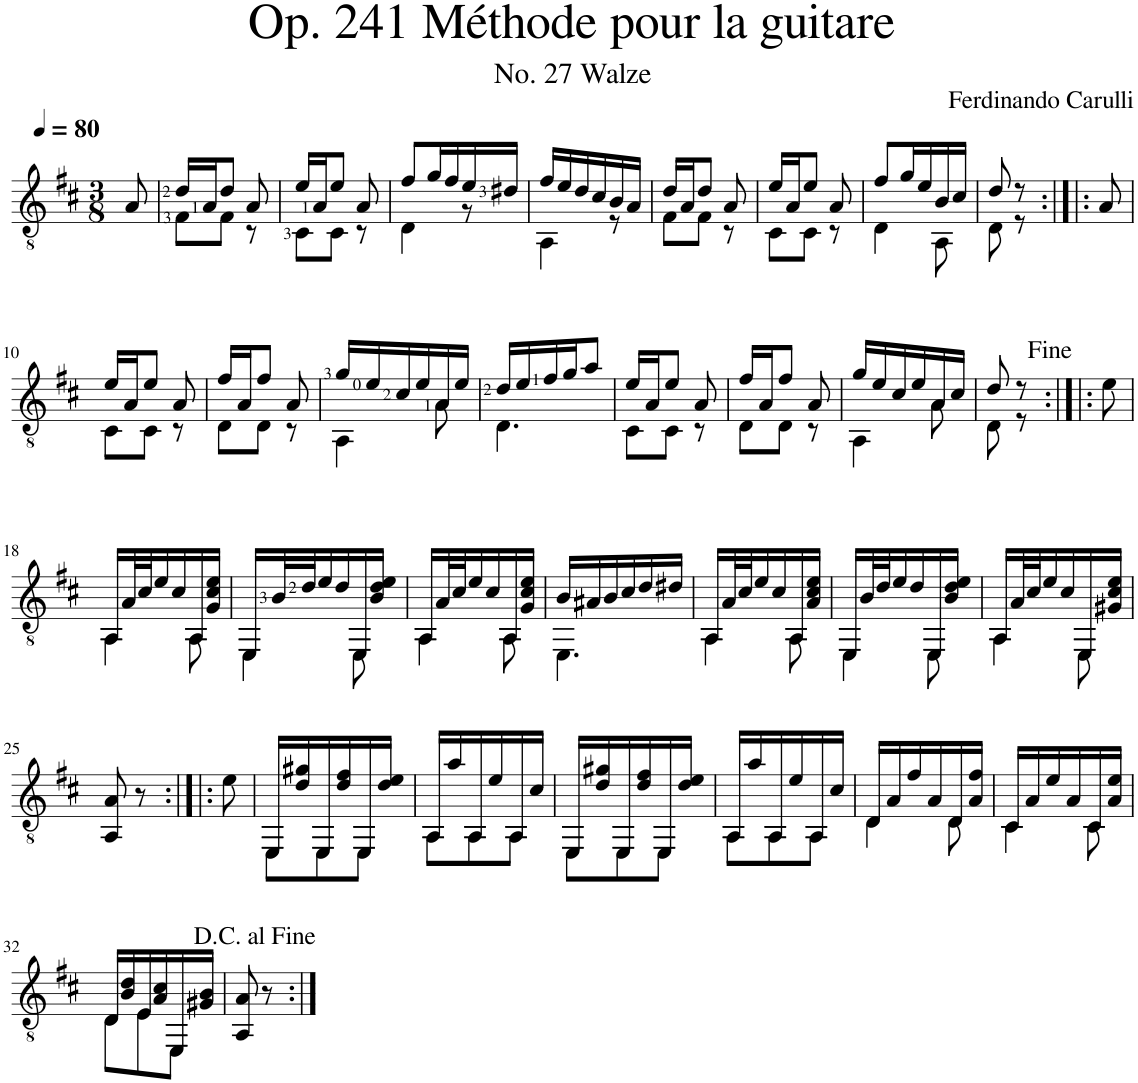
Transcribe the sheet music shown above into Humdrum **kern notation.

**kern
*part1
*staff1
*I"Classical Guitar
*I'Guit.
*clefGv2
*k[f#c#]
*M3/8
*MM80
=1
8A/
=2
*^
16d/LL	8F#\L
16A/J	.
8d/J	8F#\J
8A/	8r
=3	=3
16e/LL	8C#\L
16A/J	.
8e/J	8C#\J
8A/	8r
=4	=4
8f#/L	4D\
16g/L	.
16f#/	.
16e/	8r
16d#X/JJ	.
=5	=5
16f#/LL	4AA\
16e/	.
16d/	.
16c#/	.
16B/	8r
16A/JJ	.
=6	=6
16d/LL	8F#\L
16A/J	.
8d/J	8F#\J
8A/	8r
=7	=7
16e/LL	8C#\L
16A/J	.
8e/J	8C#\J
8A/	8r
=8	=8
8f#/L	4D\
16g/L	.
16e/	.
16B/	8AA\
16c#/JJ	.
=9	=9
8d/	8D\
8r	8r
*v	*v
=9X1:|!|:
8A/
!!LO:LB:g=z
=10
*^
16e/LL	8C#\L
16A/J	.
8e/J	8C#\J
8A/	8r
=11	=11
16f#/LL	8D\L
16A/J	.
8f#/J	8D\J
8A/	8r
=12	=12
16g/LL	4AA\
16e/	.
16c#/	.
16e/	.
16A/	8A\
16e/JJ	.
=13	=13
16d/LL	4.D\
16e/	.
16f#/	.
16g/J	.
8a/J	.
=14	=14
16e/LL	8C#\L
16A/J	.
8e/J	8C#\J
8A/	8r
=15	=15
16f#/LL	8D\L
16A/J	.
8f#/J	8D\J
8A/	8r
=16	=16
16g/LL	4AA\
16e/	.
16c#/	.
16e/	.
16A/	8A\
16c#/JJ	.
=17	=17
8d/	8D\
8r	8r
*v	*v
=17X2:|!|:
8e\
!!LO:LB:g=z
=18
*^
16AA/LL	4AA\
32A/L	.
32c#/J	.
16e/	.
16c#/	.
16AA/	8AA\
16G/ 16c#/ 16e/JJ	.
=19	=19
16EE/LL	4EE\
32B/L	.
32d/J	.
16e/	.
16d/	.
16EE/	8EE\
16B/ 16d/ 16e/JJ	.
=20	=20
16AA/LL	4AA\
32A/L	.
32c#/J	.
16e/	.
16c#/	.
16AA/	8AA\
16G/ 16c#/ 16e/JJ	.
=21	=21
16B/LL	4.EE\
16A#X/	.
16B/	.
16c#/	.
16d/	.
16d#X/JJ	.
=22	=22
16AA/LL	4AA\
32A/L	.
32c#/J	.
16e/	.
16c#/	.
16AA/	8AA\
16A/ 16c#/ 16e/JJ	.
=23	=23
16EE/LL	4EE\
32B/L	.
32d/J	.
16e/	.
16d/	.
16EE/	8EE\
16B/ 16d/ 16e/JJ	.
=24	=24
16AA/LL	4AA\
32A/L	.
32c#/J	.
16e/	.
16c#/	.
16EE/	8EE\
16G#X/ 16c#/ 16e/JJ	.
*v	*v
!!LO:LB:g=z
=25
8AA/ 8A/
8r
=25X3:|!|:
8e\
=26
*^
16EE/LL	8EE\L
16d/ 16g#X/	.
16EE/	8EE\
16d/ 16f#/	.
16EE/	8EE\J
16d/ 16e/JJ	.
=27	=27
16AA/LL	8AA\L
16a/	.
16AA/	8AA\
16e/	.
16AA/	8AA\J
16c#/JJ	.
=28	=28
16EE/LL	8EE\L
16d/ 16g#X/	.
16EE/	8EE\
16d/ 16f#/	.
16EE/	8EE\J
16d/ 16e/JJ	.
=29	=29
16AA/LL	8AA\L
16a/	.
16AA/	8AA\
16e/	.
16AA/	8AA\J
16c#/JJ	.
=30	=30
16D/LL	4D\
16A/	.
16f#/	.
16A/	.
16D/	8D\
16A/ 16f#/JJ	.
=31	=31
16C#/LL	4C#\
16A/	.
16e/	.
16A/	.
16C#/	8C#\
16A/ 16e/JJ	.
!!LO:LB:g=z	!!
=32	=32
16D/LL	8D\L
16B/ 16d/	.
16E/	8E\
16A/ 16c#/	.
16EE/	8EE\J
16G#X/ 16B/JJ	.
*v	*v
=33
8AA/ 8A/
8r
=:|!
*-
